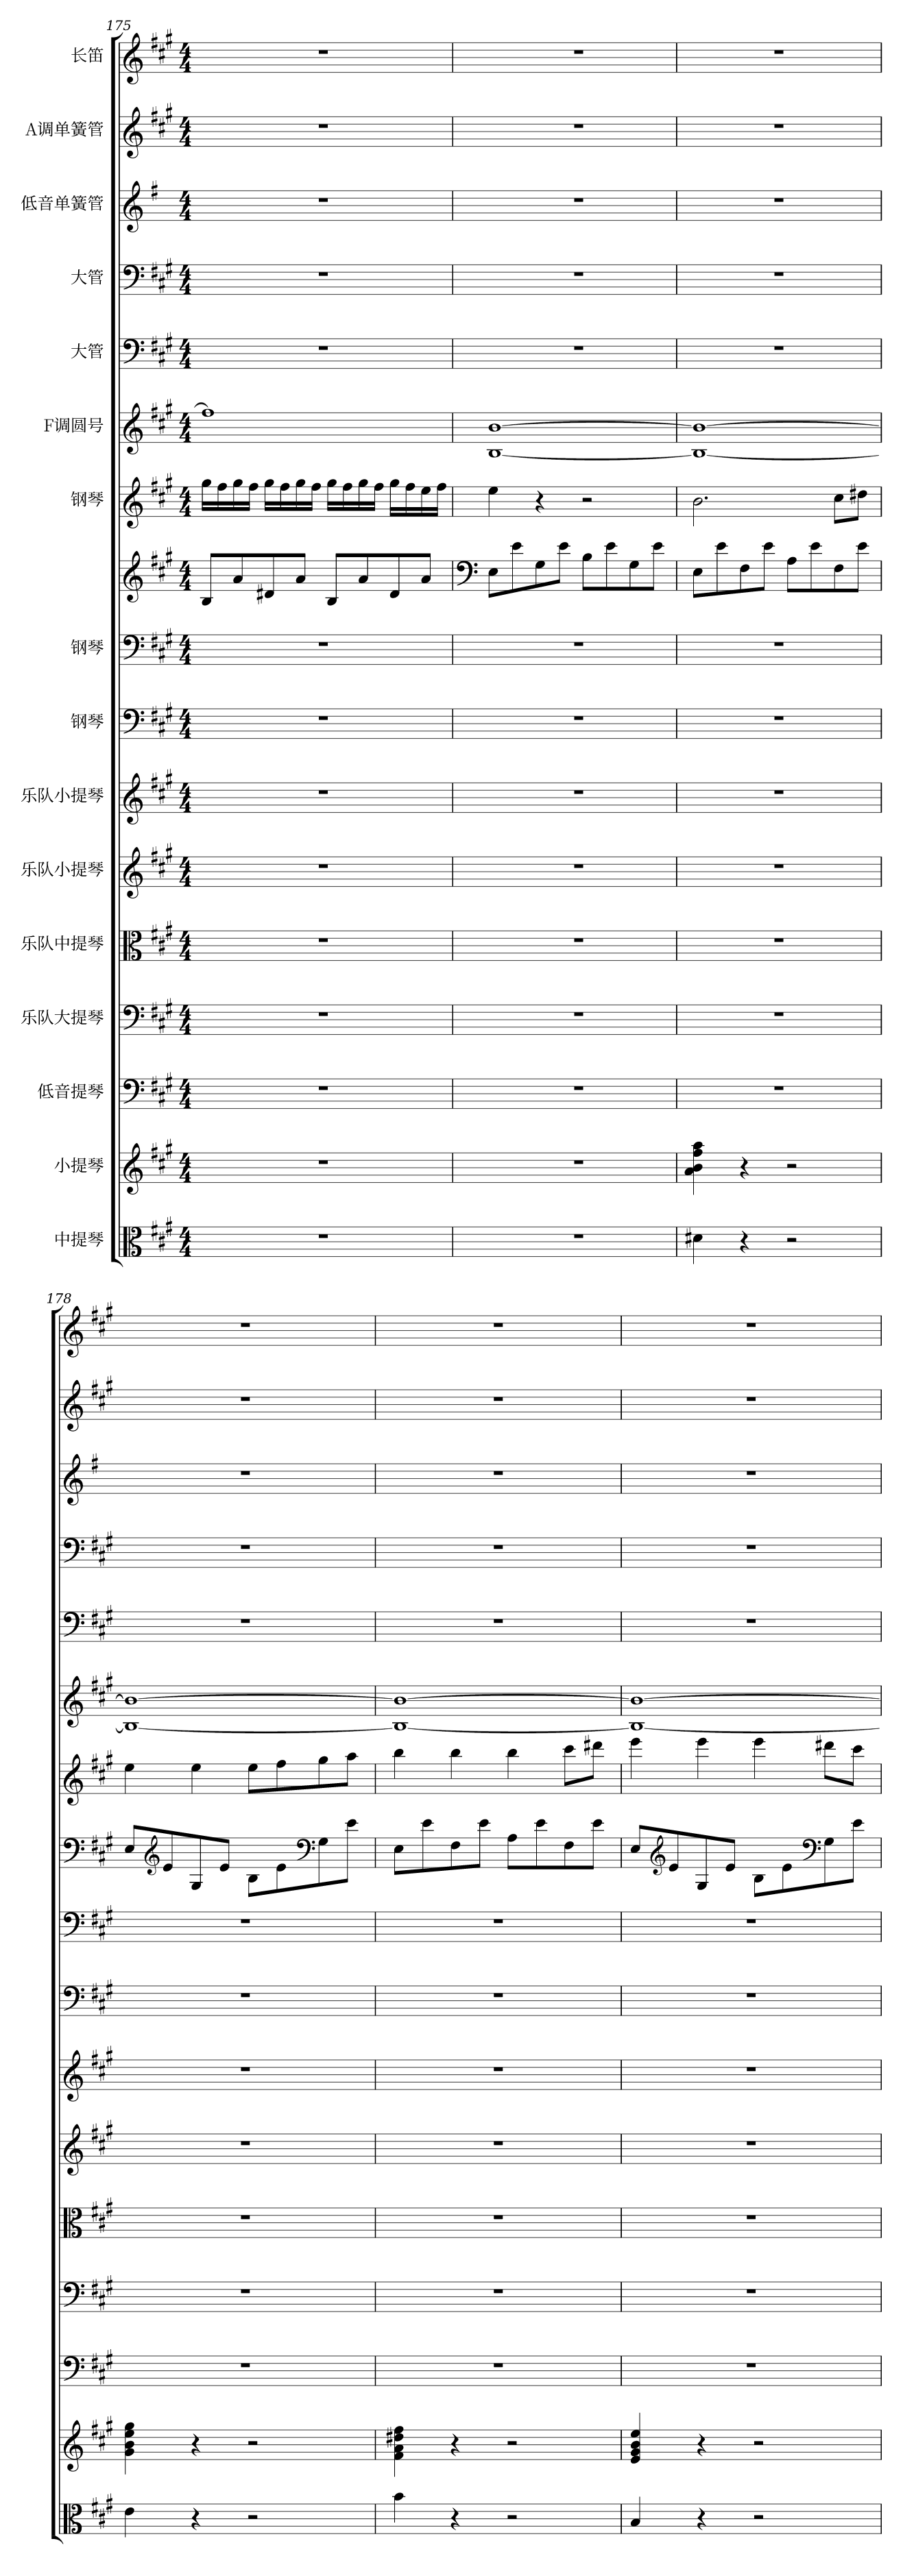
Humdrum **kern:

**kern	**kern	**kern	**kern	**kern	**kern	**kern	**kern	**kern	**kern	**kern	**kern	**kern	**kern	**kern	**kern	**kern
*part16	*part15	*part14	*part13	*part12	*part11	*part10	*part9	*part8	*part8	*part7	*part6	*part5	*part4	*part3	*part2	*part1
*staff17	*staff16	*staff15	*staff14	*staff13	*staff12	*staff11	*staff10	*staff9	*staff8	*staff7	*staff6	*staff5	*staff4	*staff3	*staff2	*staff1
*I"中提琴	*I"小提琴	*I"低音提琴	*I"乐队大提琴	*I"乐队中提琴	*I"乐队小提琴	*I"乐队小提琴	*I"钢琴	*I"钢琴	*	*I"钢琴	*I"F调圆号	*I"大管	*I"大管	*I"低音单簧管	*I"A调单簧管	*I"长笛
!!LO:PB:g=z
*clefC3	*clefG2	*clefF4	*clefF4	*clefC3	*clefG2	*clefG2	*clefF4	*clefF4	*clefG2	*clefG2	*clefG2	*clefF4	*clefF4	*clefG2	*clefG2	*clefG2
*	*	*ITrd7c12	*	*	*	*	*	*	*	*	*ITrd4c7	*	*	*ITrd8c14	*ITrd2c3	*
*k[f#c#g#]	*k[f#c#g#]	*k[f#c#g#]	*k[f#c#g#]	*k[f#c#g#]	*k[f#c#g#]	*k[f#c#g#]	*k[f#c#g#]	*k[f#c#g#]	*k[f#c#g#]	*k[f#c#g#]	*k[f#c#]	*k[f#c#g#]	*k[f#c#g#]	*k[f#]	*k[f#c#g#d#a#e#]	*k[f#c#g#]
*M4/4	*M4/4	*M4/4	*M4/4	*M4/4	*M4/4	*M4/4	*M4/4	*M4/4	*M4/4	*M4/4	*M4/4	*M4/4	*M4/4	*M4/4	*M4/4	*M4/4
=175	=175	=175	=175	=175	=175	=175	=175	=175	=175	=175	=175	=175	=175	=175	=175	=175
1r	1r	1r	1r	1r	1r	1r	1r	1r	8B/L	16gg#\LL	1b]	1r	1r	1r	1r	1r
.	.	.	.	.	.	.	.	.	.	16ff#\	.	.	.	.	.	.
.	.	.	.	.	.	.	.	.	8a/	16gg#\	.	.	.	.	.	.
.	.	.	.	.	.	.	.	.	.	16ff#\JJ	.	.	.	.	.	.
.	.	.	.	.	.	.	.	.	8d#X/	16gg#\LL	.	.	.	.	.	.
.	.	.	.	.	.	.	.	.	.	16ff#\	.	.	.	.	.	.
.	.	.	.	.	.	.	.	.	8a/J	16gg#\	.	.	.	.	.	.
.	.	.	.	.	.	.	.	.	.	16ff#\JJ	.	.	.	.	.	.
.	.	.	.	.	.	.	.	.	8B/L	16gg#\LL	.	.	.	.	.	.
.	.	.	.	.	.	.	.	.	.	16ff#\	.	.	.	.	.	.
.	.	.	.	.	.	.	.	.	8a/	16gg#\	.	.	.	.	.	.
.	.	.	.	.	.	.	.	.	.	16ff#\JJ	.	.	.	.	.	.
.	.	.	.	.	.	.	.	.	8d#/	16gg#\LL	.	.	.	.	.	.
.	.	.	.	.	.	.	.	.	.	16ff#\	.	.	.	.	.	.
.	.	.	.	.	.	.	.	.	8a/J	16ee\	.	.	.	.	.	.
.	.	.	.	.	.	.	.	.	.	16ff#\JJ	.	.	.	.	.	.
=176	=176	=176	=176	=176	=176	=176	=176	=176	=176	=176	=176	=176	=176	=176	=176	=176
*	*	*	*	*	*	*	*	*	*clefF4	*	*	*	*	*	*	*
1r	1r	1r	1r	1r	1r	1r	1r	1r	8E\L	4ee\	[1E [1e	1r	1r	1r	1r	1r
.	.	.	.	.	.	.	.	.	8e\	.	.	.	.	.	.	.
.	.	.	.	.	.	.	.	.	8G#\	4r	.	.	.	.	.	.
.	.	.	.	.	.	.	.	.	8e\J	.	.	.	.	.	.	.
.	.	.	.	.	.	.	.	.	8B\L	2r	.	.	.	.	.	.
.	.	.	.	.	.	.	.	.	8e\	.	.	.	.	.	.	.
.	.	.	.	.	.	.	.	.	8G#\	.	.	.	.	.	.	.
.	.	.	.	.	.	.	.	.	8e\J	.	.	.	.	.	.	.
=177	=177	=177	=177	=177	=177	=177	=177	=177	=177	=177	=177	=177	=177	=177	=177	=177
4d#X\	4a\ 4b\ 4ff#\ 4aa\	1r	1r	1r	1r	1r	1r	1r	8E\L	2.b\	1E_ 1e_	1r	1r	1r	1r	1r
.	.	.	.	.	.	.	.	.	8e\	.	.	.	.	.	.	.
4r	4r	.	.	.	.	.	.	.	8F#\	.	.	.	.	.	.	.
.	.	.	.	.	.	.	.	.	8e\J	.	.	.	.	.	.	.
2r	2r	.	.	.	.	.	.	.	8A\L	.	.	.	.	.	.	.
.	.	.	.	.	.	.	.	.	8e\	.	.	.	.	.	.	.
.	.	.	.	.	.	.	.	.	8F#\	8cc#\L	.	.	.	.	.	.
.	.	.	.	.	.	.	.	.	8e\J	8dd#X\J	.	.	.	.	.	.
!!LO:PB:g=z
=178	=178	=178	=178	=178	=178	=178	=178	=178	=178	=178	=178	=178	=178	=178	=178	=178
4e\	4g#\ 4b\ 4ee\ 4gg#\	1r	1r	1r	1r	1r	1r	1r	8E/L	4ee\	1E_ 1e_	1r	1r	1r	1r	1r
*	*	*	*	*	*	*	*	*	*clefG2	*	*	*	*	*	*	*
.	.	.	.	.	.	.	.	.	8e/	.	.	.	.	.	.	.
4r	4r	.	.	.	.	.	.	.	8G#/	4ee\	.	.	.	.	.	.
.	.	.	.	.	.	.	.	.	8e/J	.	.	.	.	.	.	.
2r	2r	.	.	.	.	.	.	.	8B\L	8ee\L	.	.	.	.	.	.
.	.	.	.	.	.	.	.	.	8e\	8ff#\	.	.	.	.	.	.
*	*	*	*	*	*	*	*	*	*clefF4	*	*	*	*	*	*	*
.	.	.	.	.	.	.	.	.	8G#\	8gg#\	.	.	.	.	.	.
.	.	.	.	.	.	.	.	.	8e\J	8aa\J	.	.	.	.	.	.
=179	=179	=179	=179	=179	=179	=179	=179	=179	=179	=179	=179	=179	=179	=179	=179	=179
4b\	4f#\ 4a\ 4dd#X\ 4ff#\	1r	1r	1r	1r	1r	1r	1r	8E\L	4bb\	1E_ 1e_	1r	1r	1r	1r	1r
.	.	.	.	.	.	.	.	.	8e\	.	.	.	.	.	.	.
4r	4r	.	.	.	.	.	.	.	8F#\	4bb\	.	.	.	.	.	.
.	.	.	.	.	.	.	.	.	8e\J	.	.	.	.	.	.	.
2r	2r	.	.	.	.	.	.	.	8A\L	4bb\	.	.	.	.	.	.
.	.	.	.	.	.	.	.	.	8e\	.	.	.	.	.	.	.
.	.	.	.	.	.	.	.	.	8F#\	8ccc#\L	.	.	.	.	.	.
.	.	.	.	.	.	.	.	.	8e\J	8ddd#X\J	.	.	.	.	.	.
=180	=180	=180	=180	=180	=180	=180	=180	=180	=180	=180	=180	=180	=180	=180	=180	=180
4B/	4e/ 4g#/ 4b/ 4ee/	1r	1r	1r	1r	1r	1r	1r	8E/L	4eee\	1E_ 1e_	1r	1r	1r	1r	1r
*	*	*	*	*	*	*	*	*	*clefG2	*	*	*	*	*	*	*
.	.	.	.	.	.	.	.	.	8e/	.	.	.	.	.	.	.
4r	4r	.	.	.	.	.	.	.	8G#/	4eee\	.	.	.	.	.	.
.	.	.	.	.	.	.	.	.	8e/J	.	.	.	.	.	.	.
2r	2r	.	.	.	.	.	.	.	8B\L	4eee\	.	.	.	.	.	.
.	.	.	.	.	.	.	.	.	8e\	.	.	.	.	.	.	.
*	*	*	*	*	*	*	*	*	*clefF4	*	*	*	*	*	*	*
.	.	.	.	.	.	.	.	.	8G#\	8ddd#X\L	.	.	.	.	.	.
.	.	.	.	.	.	.	.	.	8e\J	8ccc#\J	.	.	.	.	.	.
=	=	=	=	=	=	=	=	=	=	=	=	=	=	=	=	=
*-	*-	*-	*-	*-	*-	*-	*-	*-	*-	*-	*-	*-	*-	*-	*-	*-
